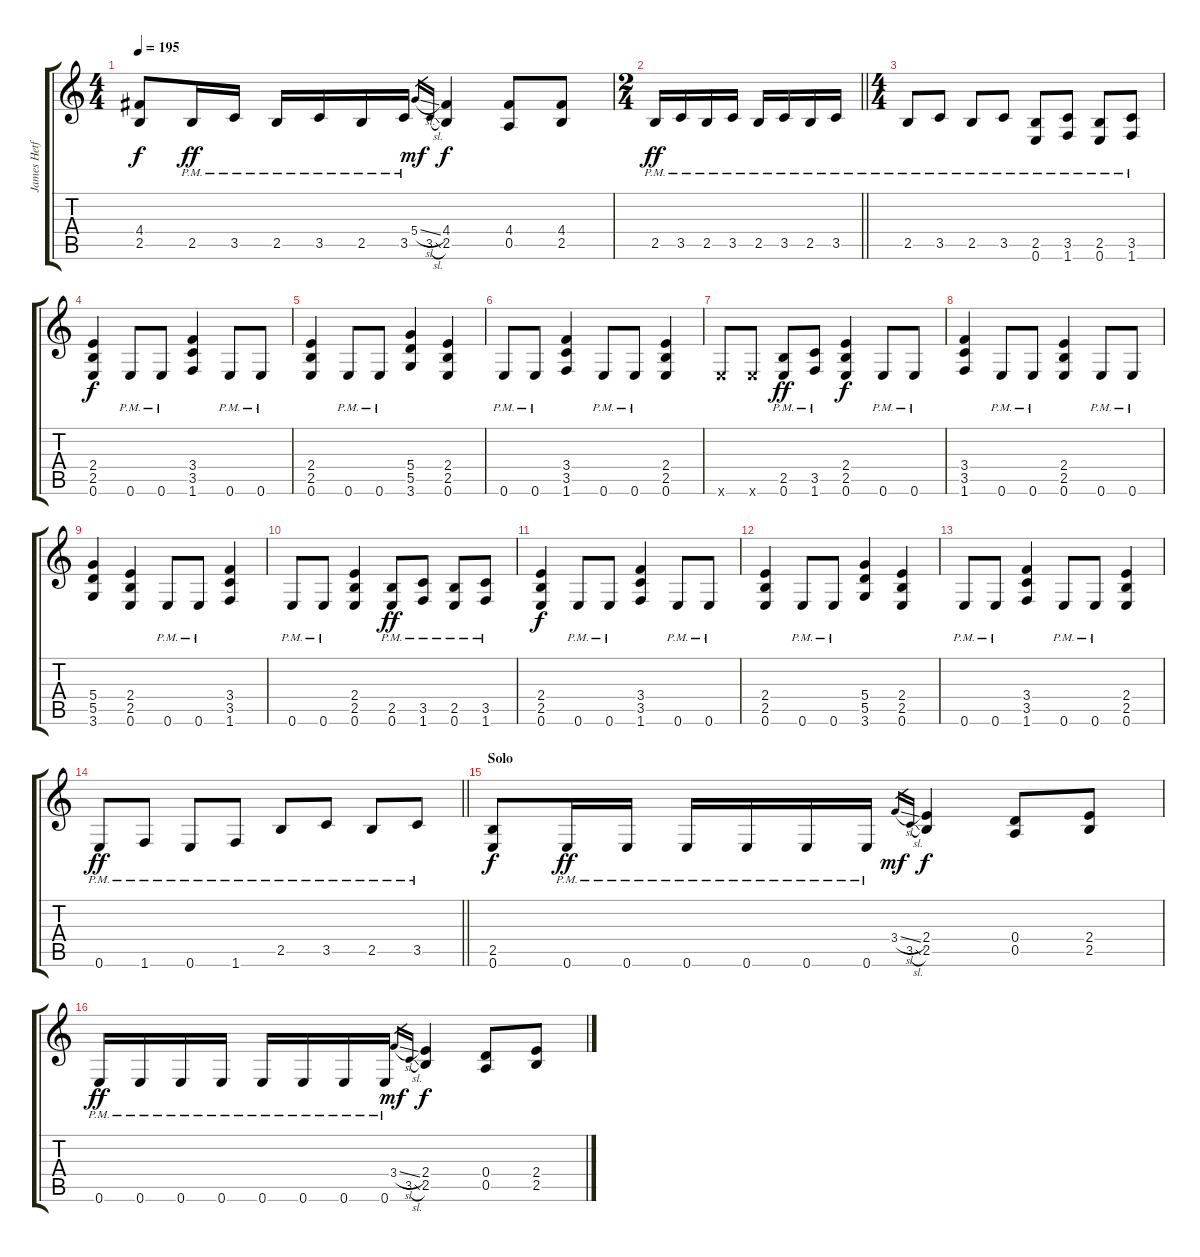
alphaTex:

\track ("James Hetfield" "James Hetf") {instrument distortionguitar}
\staff {score tabs}
\tuning (E4 B3 G3 D3 A2 E2) {hide}
\ts (4 4)
\tempo 195
\clef g2
\ks c
(4.4 2.5).8{dy f} 2.5{pm}.16{dy ff} 3.5{pm}.16 2.5{pm}.16 3.5{pm}.16 2.5{pm}.16 3.5{pm}.16 5.4{sl}.16{gr dy mf} 3.5{sl}.16{gr} (4.4 2.5).4{dy f} (4.4 0.5).8 (4.4 2.5).8 |
\ts (2 4)
\barLineRight lightlight
2.5{pm}.16{dy ff} 3.5{pm}.16 2.5{pm}.16 3.5{pm}.16 2.5{pm}.16 3.5{pm}.16 2.5{pm}.16 3.5{pm}.16 |
\ts (4 4)
\section ("" "")
2.5{pm}.8 3.5{pm}.8 2.5{pm}.8 3.5{pm}.8 (2.5{pm} 0.6{pm}).8 (3.5{pm} 1.6{pm}).8 (2.5{pm} 0.6{pm}).8 (3.5{pm} 1.6{pm}).8 |
(2.4 2.5 0.6).4{dy f} 0.6{pm}.8 0.6{pm}.8 (3.4 3.5 1.6).4 0.6{pm}.8 0.6{pm}.8 |
(2.4 2.5 0.6).4 0.6{pm}.8 0.6{pm}.8 (5.4 5.5 3.6).4 (2.4 2.5 0.6).4 |
0.6{pm}.8 0.6{pm}.8 (3.4 3.5 1.6).4 0.6{pm}.8 0.6{pm}.8 (2.4 2.5 0.6).4 |
0.6{x}.8 0.6{x}.8 (2.5{pm} 0.6{pm}).8{dy ff} (3.5{pm} 1.6{pm}).8 (2.4 2.5 0.6).4{dy f} 0.6{pm}.8 0.6{pm}.8 |
(3.4 3.5 1.6).4 0.6{pm}.8 0.6{pm}.8 (2.4 2.5 0.6).4 0.6{pm}.8 0.6{pm}.8 |
(5.4 5.5 3.6).4 (2.4 2.5 0.6).4 0.6{pm}.8 0.6{pm}.8 (3.4 3.5 1.6).4 |
0.6{pm}.8 0.6{pm}.8 (2.4 2.5 0.6).4 (2.5{pm} 0.6{pm}).8{dy ff} (3.5{pm} 1.6{pm}).8 (2.5{pm} 0.6{pm}).8 (3.5{pm} 1.6{pm}).8 |
(2.4 2.5 0.6).4{dy f} 0.6{pm}.8 0.6{pm}.8 (3.4 3.5 1.6).4 0.6{pm}.8 0.6{pm}.8 |
(2.4 2.5 0.6).4 0.6{pm}.8 0.6{pm}.8 (5.4 5.5 3.6).4 (2.4 2.5 0.6).4 |
0.6{pm}.8 0.6{pm}.8 (3.4 3.5 1.6).4 0.6{pm}.8 0.6{pm}.8 (2.4 2.5 0.6).4 |
\barLineRight lightlight
0.6{pm}.8{dy ff} 1.6{pm}.8 0.6{pm}.8 1.6{pm}.8 2.5{pm}.8 3.5{pm}.8 2.5{pm}.8 3.5{pm}.8 |
\section ("" "Solo")
(2.5 0.6).8{dy f} 0.6{pm}.16{dy ff} 0.6{pm}.16 0.6{pm}.16 0.6{pm}.16 0.6{pm}.16 0.6{pm}.16 3.4{sl}.16{gr dy mf} 3.5{sl}.16{gr} (2.4 2.5).4{dy f} (0.4 0.5).8 (2.4 2.5).8 |
0.6{pm}.16{dy ff} 0.6{pm}.16 0.6{pm}.16 0.6{pm}.16 0.6{pm}.16 0.6{pm}.16 0.6{pm}.16 0.6{pm}.16 3.4{sl}.16{gr dy mf} 3.5{sl}.16{gr} (2.4 2.5).4{dy f} (0.4 0.5).8 (2.4 2.5).8
